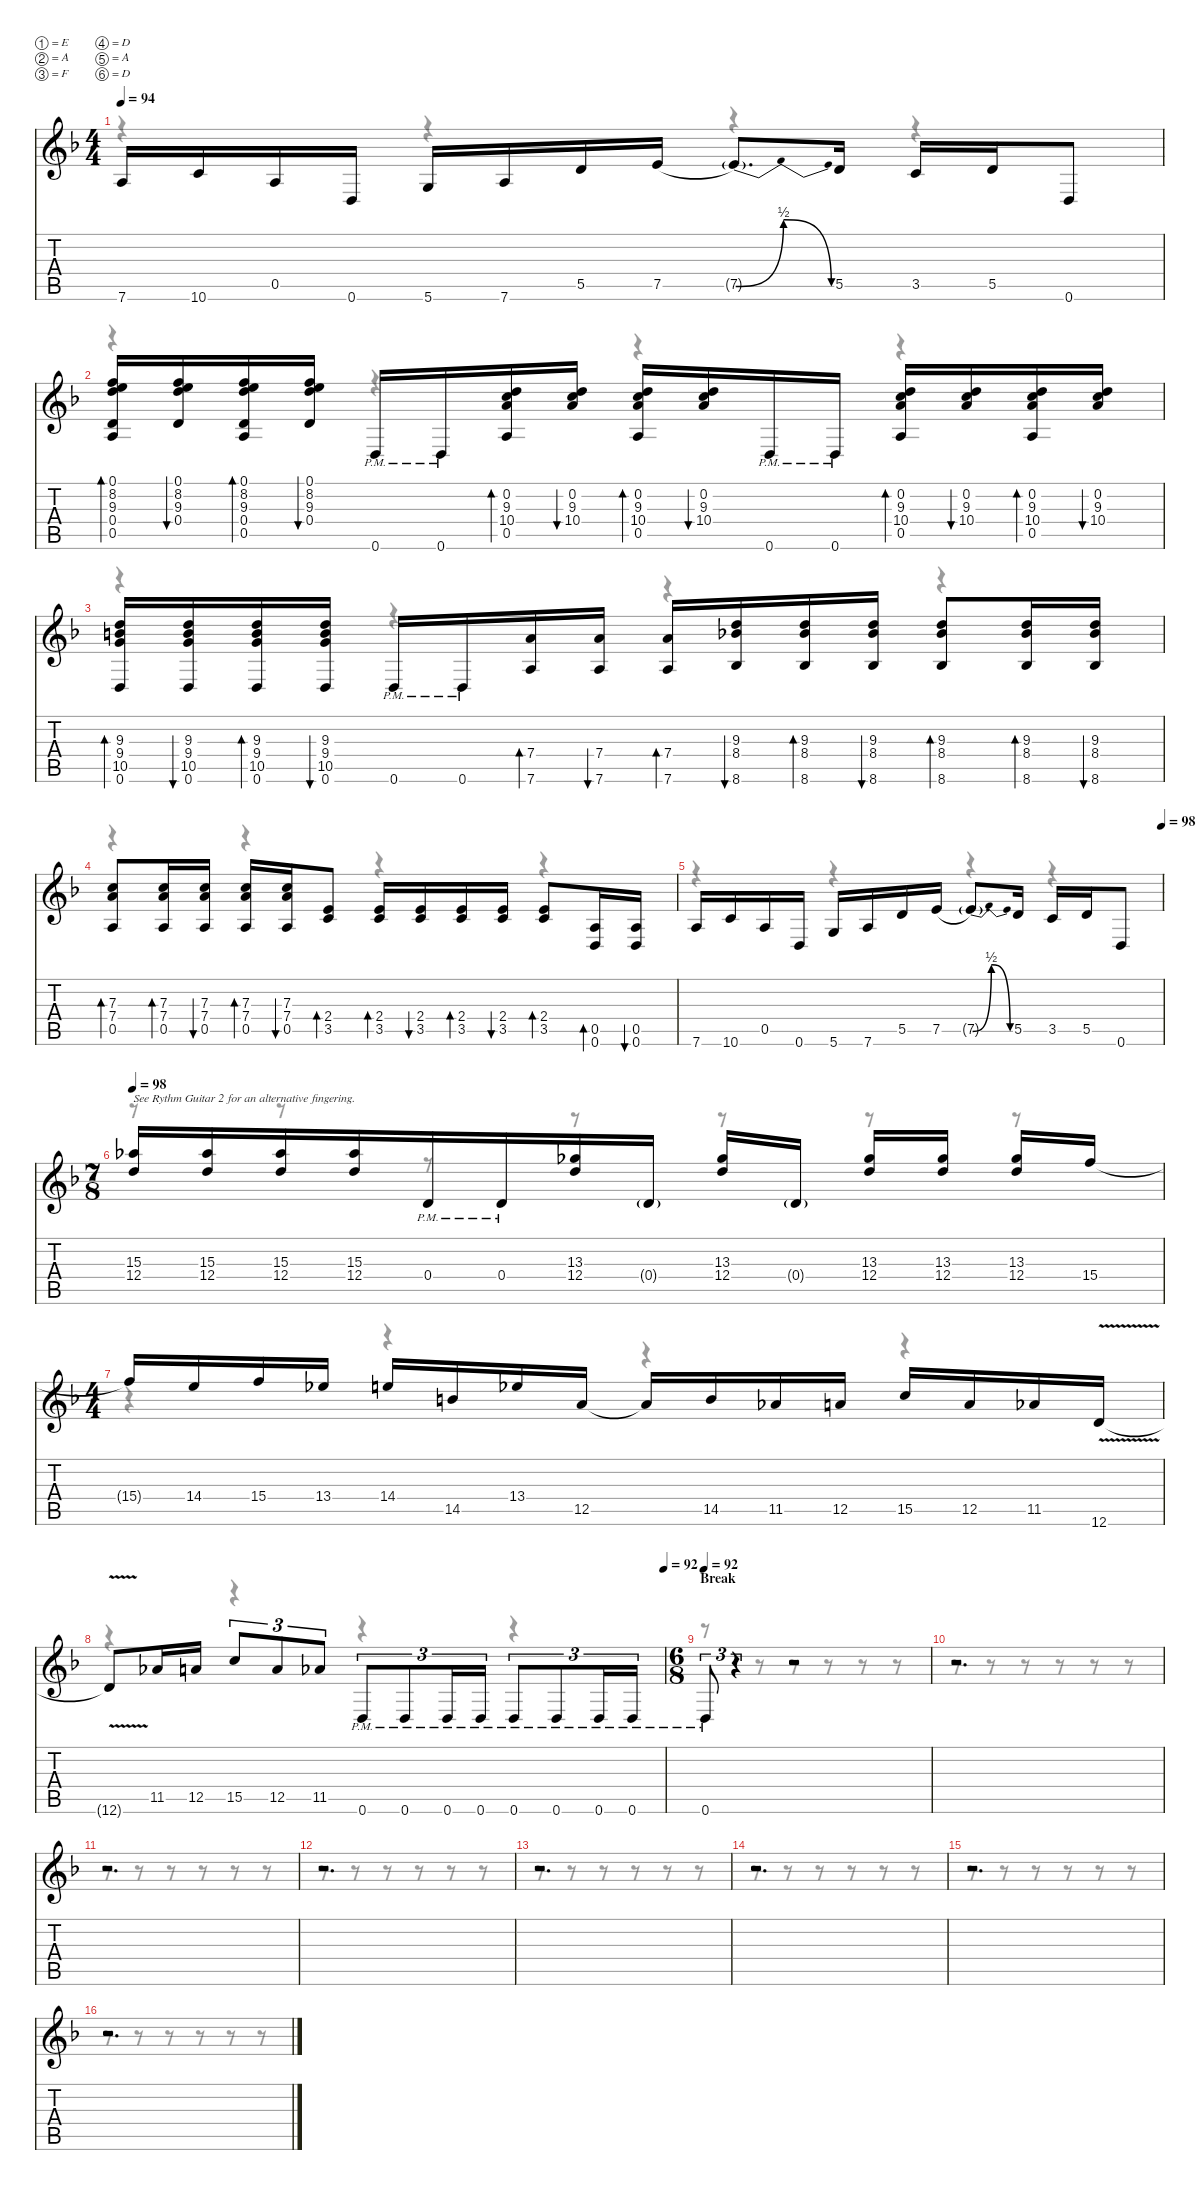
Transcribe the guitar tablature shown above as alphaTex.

\defaultSystemsLayout 4
\hideDynamics
\bracketExtendMode nobrackets
\singleTrackTrackNamePolicy hidden
\multiTrackTrackNamePolicy hidden
\otherSystemsTrackNameOrientation horizontal
\track ("M. Akerfeldt" "dist.guit.") {defaultSystemsLayout 4 instrument distortionguitar}
\staff {score tabs}
\tuning (E4 A3 F3 D3 A2 D2)
\voice
\ts (4 4)
\tempo 94
\clef g2
\ks dminor
7.6{acc forcenatural}.16{dy ff beam Up} 10.6{acc forcenatural}.16{beam Up} 0.5{acc forcenatural}.16{beam Up} 0.6{acc forcenatural}.16{beam Up} 5.6{acc forcenatural}.16{beam Up} 7.6{acc forcenatural}.16{beam Up} 5.5{acc forcenatural}.16{beam Up} 7.5{be (hold 0 0 60 0) acc forcenatural}.16{beam Up} 7.5{be (bendrelease 0 0 30 2 30 2 60 0) t acc forcenatural}.8{d beam Up} 5.5{acc forcenatural}.16{beam Up} 3.5{acc forcenatural}.16{beam Up} 5.5{acc forcenatural}.16{beam Up} 0.6{acc forcenatural}.8{beam Up} |
(0.1{acc forcenatural} 8.2{acc forcenatural} 9.3{acc forcenatural} 0.4{acc forcenatural} 0.5{acc forcenatural}).16{bd 30 dy f beam Up} (0.1{acc forcenatural} 8.2{acc forcenatural} 9.3{acc forcenatural} 0.4{acc forcenatural}).16{bu 30 beam Up} (0.1{acc forcenatural} 8.2{acc forcenatural} 9.3{acc forcenatural} 0.4{acc forcenatural} 0.5{acc forcenatural}).16{bd 30 beam Up} (0.1{acc forcenatural} 8.2{acc forcenatural} 9.3{acc forcenatural} 0.4{acc forcenatural}).16{bu 30 beam Up} 0.6{pm acc forcenatural}.16{dy fff beam Up} 0.6{pm acc forcenatural}.16{beam Up} (0.2{acc forcenatural} 9.3{acc forcenatural} 10.4{acc forcenatural} 0.5{acc forcenatural}).16{bd 30 dy f beam Up} (0.2{acc forcenatural} 9.3{acc forcenatural} 10.4{acc forcenatural}).16{bu 30 beam Up} (0.2{acc forcenatural} 9.3{acc forcenatural} 10.4{acc forcenatural} 0.5{acc forcenatural}).16{bd 30 beam Up} (0.2{acc forcenatural} 9.3{acc forcenatural} 10.4{acc forcenatural}).16{bu 30 beam Up} 0.6{pm acc forcenatural}.16{dy fff beam Up} 0.6{pm acc forcenatural}.16{beam Up} (0.2{acc forcenatural} 9.3{acc forcenatural} 10.4{acc forcenatural} 0.5{acc forcenatural}).16{bd 30 dy f beam Up} (0.2{acc forcenatural} 9.3{acc forcenatural} 10.4{acc forcenatural}).16{bu 30 beam Up} (0.2{acc forcenatural} 9.3{acc forcenatural} 10.4{acc forcenatural} 0.5{acc forcenatural}).16{bd 30 beam Up} (0.2{acc forcenatural} 9.3{acc forcenatural} 10.4{acc forcenatural}).16{bu 30 beam Up} |
(9.3{acc forcenatural} 9.4{acc forcenatural} 10.5{acc forcenatural} 0.6{acc forcenatural}).16{bd 30 beam Up} (9.3{acc forcenatural} 9.4{acc forcenatural} 10.5{acc forcenatural} 0.6{acc forcenatural}).16{bu 30 beam Up} (9.3{acc forcenatural} 9.4{acc forcenatural} 10.5{acc forcenatural} 0.6{acc forcenatural}).16{bd 30 beam Up} (9.3{acc forcenatural} 9.4{acc forcenatural} 10.5{acc forcenatural} 0.6{acc forcenatural}).16{bu 30 beam Up} 0.6{pm acc forcenatural}.16{dy fff beam Up} 0.6{pm acc forcenatural}.16{beam Up} (7.4{acc forcenatural} 7.6{acc forcenatural}).16{bd 30 dy ff beam Up} (7.4{acc forcenatural} 7.6{acc forcenatural}).16{bu 30 beam Up} (7.4{acc forcenatural} 7.6{acc forcenatural}).16{bd 30 beam Up} (9.3{acc forcenatural} 8.4{acc b} 8.6{acc b}).16{bu 30 dy f beam Up} (9.3{acc forcenatural} 8.4{acc b} 8.6{acc b}).16{bd 30 beam Up} (9.3{acc forcenatural} 8.4{acc b} 8.6{acc b}).16{bu 30 beam Up} (9.3{acc forcenatural} 8.4{acc b} 8.6{acc b}).8{bd 30 beam Up} (9.3{acc forcenatural} 8.4{acc b} 8.6{acc b}).16{bd 30 beam Up} (9.3{acc forcenatural} 8.4{acc b} 8.6{acc b}).16{bu 30 beam Up} |
(7.3{acc forcenatural} 7.4{acc forcenatural} 0.5{acc forcenatural}).8{bd 30 beam Up} (7.3{acc forcenatural} 7.4{acc forcenatural} 0.5{acc forcenatural}).16{bd 30 beam Up} (7.3{acc forcenatural} 7.4{acc forcenatural} 0.5{acc forcenatural}).16{bu 30 beam Up} (7.3{acc forcenatural} 7.4{acc forcenatural} 0.5{acc forcenatural}).16{bd 30 beam Up} (7.3{acc forcenatural} 7.4{acc forcenatural} 0.5{acc forcenatural}).16{bu 30 beam Up} (2.4{acc forcenatural} 3.5{acc forcenatural}).8{bd 30 dy ff beam Up} (2.4{acc forcenatural} 3.5{acc forcenatural}).16{bd 30 beam Up} (2.4{acc forcenatural} 3.5{acc forcenatural}).16{bu 30 beam Up} (2.4{acc forcenatural} 3.5{acc forcenatural}).16{bd 30 beam Up} (2.4{acc forcenatural} 3.5{acc forcenatural}).16{bu 30 beam Up} (2.4{acc forcenatural} 3.5{acc forcenatural}).8{bd 30 beam Up} (0.5{acc forcenatural} 0.6{acc forcenatural}).16{bd 30 dy f beam Up} (0.5{acc forcenatural} 0.6{acc forcenatural}).16{bu 30 beam Up} |
\tempo (98 1)
7.6{acc forcenatural}.16{dy ff beam Up} 10.6{acc forcenatural}.16{beam Up} 0.5{acc forcenatural}.16{beam Up} 0.6{acc forcenatural}.16{beam Up} 5.6{acc forcenatural}.16{beam Up} 7.6{acc forcenatural}.16{beam Up} 5.5{acc forcenatural}.16{beam Up} 7.5{be (hold 0 0 60 0) acc forcenatural}.16{beam Up} 7.5{be (bendrelease 0 0 30 2 30 2 60 0) t acc forcenatural}.8{d beam Up} 5.5{acc forcenatural}.16{beam Up} 3.5{acc forcenatural}.16{beam Up} 5.5{acc forcenatural}.16{beam Up} 0.6{acc forcenatural}.8{beam Up} |
\ts (7 8)
\beaming (8 4 1 1 1)
\tempo 98
(15.3{acc b} 12.4{acc forcenatural}).16{txt "See Rythm Guitar 2 for an alternative fingering." dy f beam Up} (15.3{acc b} 12.4{acc forcenatural}).16{beam Up} (15.3{acc b} 12.4{acc forcenatural}).16{beam Up} (15.3{acc b} 12.4{acc forcenatural}).16{beam Up} 0.4{pm acc forcenatural}.16{dy ff beam Up} 0.4{pm acc forcenatural}.16{beam Up} (13.3{acc b} 12.4{acc forcenatural}).16{dy f beam Up} 0.4{g acc forcenatural}.16{dy ff beam Up} (13.3{acc b} 12.4{acc forcenatural}).16{dy f beam Up} 0.4{g acc forcenatural}.16{dy fff beam Up} (13.3{acc b} 12.4{acc forcenatural}).16{dy f beam Up} (13.3{acc b} 12.4{acc forcenatural}).16{beam Up} (13.3{acc b} 12.4{acc forcenatural}).16{beam Up} 15.4{acc forcenatural}.16{beam Up} |
\ts (4 4)
\beaming (8 2 2 2 2)
15.4{t acc forcenatural}.16{beam Up} 14.4{acc forcenatural}.16{beam Up} 15.4{acc forcenatural}.16{beam Up} 13.4{acc b}.16{beam Up} 14.4{acc forcenatural}.16{beam Up} 14.5{acc forcenatural}.16{beam Up} 13.4{acc b}.16{beam Up} 12.5{acc forcenatural}.16{beam Up} 12.5{t acc forcenatural}.16{beam Up} 14.5{acc forcenatural}.16{beam Up} 11.5{acc b}.16{beam Up} 12.5{acc forcenatural}.16{beam Up} 15.5{acc forcenatural}.16{beam Up} 12.5{acc forcenatural}.16{beam Up} 11.5{acc b}.16{beam Up} 12.6{v acc forcenatural}.16{beam Up} |
\tempo (92 1)
12.6{v t acc forcenatural}.8{beam Up} 11.5{acc b}.16{beam Up} 12.5{acc forcenatural}.16{beam Up} 15.5{acc forcenatural}.8{tu (3 2) beam Up} 12.5{acc forcenatural}.8{tu (3 2) beam Up} 11.5{acc b}.8{tu (3 2) beam Up} 0.6{pm acc forcenatural}.8{tu (3 2) dy ff beam Up} 0.6{pm acc forcenatural}.8{tu (3 2) beam Up} 0.6{pm acc forcenatural}.16{tu (3 2) beam Up} 0.6{pm acc forcenatural}.16{tu (3 2) beam Up} 0.6{pm acc forcenatural}.8{tu (3 2) beam Up} 0.6{pm acc forcenatural}.8{tu (3 2) beam Up} 0.6{pm acc forcenatural}.16{tu (3 2) beam Up} 0.6{pm acc forcenatural}.16{tu (3 2) beam Up} |
\ts (6 8)
\beaming (8 3 1 1 1)
\section ("" "Break")
\tempo 92
0.6{pm acc forcenatural}.8{tu (3 2) beam Up} r.4{tu (3 2) beam Up} r.2{beam Up} |
r.2{d beam Up} |
r.2{d beam Up} |
r.2{d beam Up} |
r.2{d beam Up} |
r.2{d beam Up} |
r.2{d beam Up} |
r.2{d beam Up}
\voice
\clef g2
\ottava regular
\simile none
\ks dminor
r.4{dy mf beam Down} r.4{beam Down} r.4{beam Down} r.4{beam Down} |
r.4{beam Down} r.4{beam Down} r.4{beam Down} r.4{beam Down} |
r.4{beam Down} r.4{beam Down} r.4{beam Down} r.4{beam Down} |
r.4{beam Down} r.4{beam Down} r.4{beam Down} r.4{beam Down} |
r.4{beam Down} r.4{beam Down} r.4{beam Down} r.4{beam Down} |
r.8{beam Down} r.8{beam Down} r.8{beam Down} r.8{beam Down} r.8{beam Down} r.8{beam Down} r.8{beam Down} |
r.4{beam Down} r.4{beam Down} r.4{beam Down} r.4{beam Down} |
r.4{beam Down} r.4{beam Down} r.4{beam Down} r.4{beam Down} |
r.8{beam Down} r.8{beam Down} r.8{beam Down} r.8{beam Down} r.8{beam Down} r.8{beam Down} |
r.8{beam Down} r.8{beam Down} r.8{beam Down} r.8{beam Down} r.8{beam Down} r.8{beam Down} |
r.8{beam Down} r.8{beam Down} r.8{beam Down} r.8{beam Down} r.8{beam Down} r.8{beam Down} |
r.8{beam Down} r.8{beam Down} r.8{beam Down} r.8{beam Down} r.8{beam Down} r.8{beam Down} |
r.8{beam Down} r.8{beam Down} r.8{beam Down} r.8{beam Down} r.8{beam Down} r.8{beam Down} |
r.8{beam Down} r.8{beam Down} r.8{beam Down} r.8{beam Down} r.8{beam Down} r.8{beam Down} |
r.8{beam Down} r.8{beam Down} r.8{beam Down} r.8{beam Down} r.8{beam Down} r.8{beam Down} |
r.8{beam Down} r.8{beam Down} r.8{beam Down} r.8{beam Down} r.8{beam Down} r.8{beam Down}
